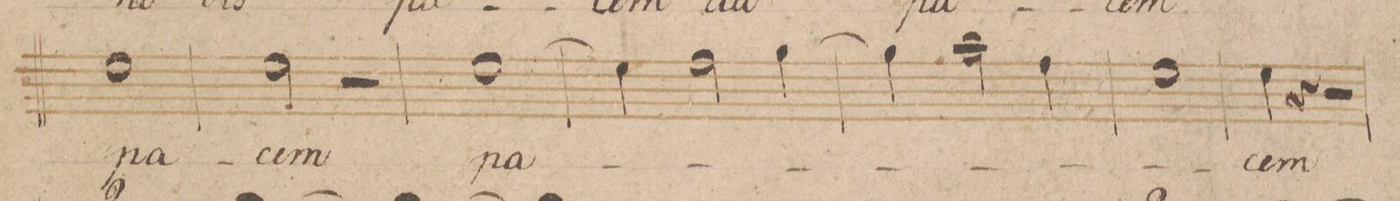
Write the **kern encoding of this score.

**kern	**text	**dynam
*I"Canto	*	*
*clefC1	*	*
*k[b-]	*	*
*met(c|)	*	*
*M2/2	*	*
1cc\	pa-	.
=79	=79	=79
2cc\	-cem	.
2r	.	.
=80	=80	=80
[1cc\	pa-	.
=81	=81	=81
4cc\]	.	.
2dd\	.	.
[4ee\	.	.
=82	=82	=82
4ee\]	.	.
2ff\	.	.
4dd\	.	.
=83	=83	=83
1cc\	.	.
=84	=84	=84
4cc\	-cem	.
4r	.	.
2r	.	.
=85	=85	=85
*-	*-	*-
